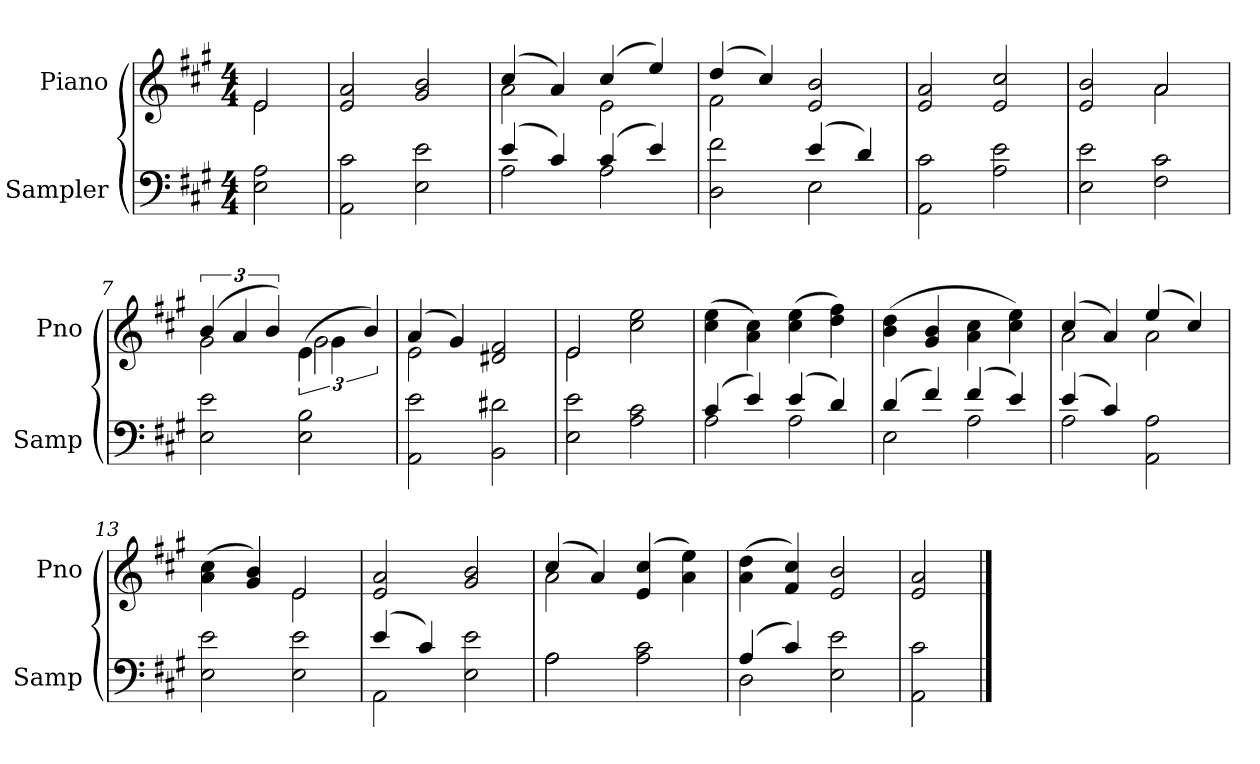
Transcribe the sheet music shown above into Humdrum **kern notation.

**kern	**kern
*part2	*part1
*staff2	*staff1
*I"Sampler	*I"Piano
*I'Samp	*I'Pno
*clefF4	*clefG2
*k[f#c#g#]	*k[f#c#g#]
*A:	*A:
*M4/4	*M4/4
=1	=1
*	*^
2E 2A	2e/	2e
*	*v	*v
=2	=2
2AA 2c#	2e 2a
2E 2e	2g# 2b
=3	=3
*^	*^
(4e/	2A	(4cc#/	2a
4c#/)	.	4a/)	.
(4c#/	2A	(4cc#/	2e
4e/)	.	4ee/)	.
=4	=4	=4	=4
2D 2f#	2ryy	(4dd/	2f#
.	.	4cc#/)	.
(4e/	2E	2e 2b	2ryy
4d/)	.	.	.
*v	*v	*	*
*	*v	*v
=5	=5
2AA 2c#	2e 2a
2A 2e	2e 2cc#
=6	=6
*	*^
2E 2e	2e 2b	2ryy
2F# 2c#	2a/	2a
=7	=7	=7
2E 2e	(6b/	2g#
.	6a/	.
.	6b/)	.
2E 2B	(6e\	2g#
.	6g#\	.
.	6b)	.
=8	=8	=8
2AA 2e	(4a/	2e
.	4g#/)	.
2BB 2d#X	2d#X 2f#	2ryy
=9	=9	=9
2E 2e	2e/	2e
2A 2c#	2cc# 2ee	2ryy
*	*v	*v
=10	=10
*^	*
(4c#/	2A	(4cc# 4ee
4e/)	.	4a 4cc#)
(4e/	2A	(4cc# 4ee
4d/)	.	4dd 4ff#)
=11	=11	=11
(4d/	2E	(4b 4dd
4f#/)	.	4g# 4b
(4f#/	2A	4a 4cc#
4e/)	.	4cc# 4ee)
=12	=12	=12
*	*	*^
(4e/	2A	(4cc#/	2a
4c#/)	.	4a/)	.
2AA 2A	2ryy	(4ee/	2a
.	.	4cc#/)	.
*v	*v	*	*
=13	=13	=13
2E 2e	(4a 4cc#	2ryy
.	4g# 4b)	.
2E 2e	2e/	2e
*	*v	*v
=14	=14
*^	*
(4e/	2AA	2e 2a
4c#/)	.	.
2E 2e	2ryy	2g# 2b
=15	=15	=15
*	*	*^
2A\	2A	(4cc#/	2a
.	.	4a/)	.
2A 2c#	2ryy	(4e 4cc#	2ryy
.	.	4a 4ee)	.
*	*	*v	*v
=16	=16	=16
(4A/	2D	(4a 4dd
4c#/)	.	4f# 4cc#)
2E 2e	2ryy	2e 2b
*v	*v	*
=17	=17
2AA 2c#	2e 2a
==	==
*-	*-
